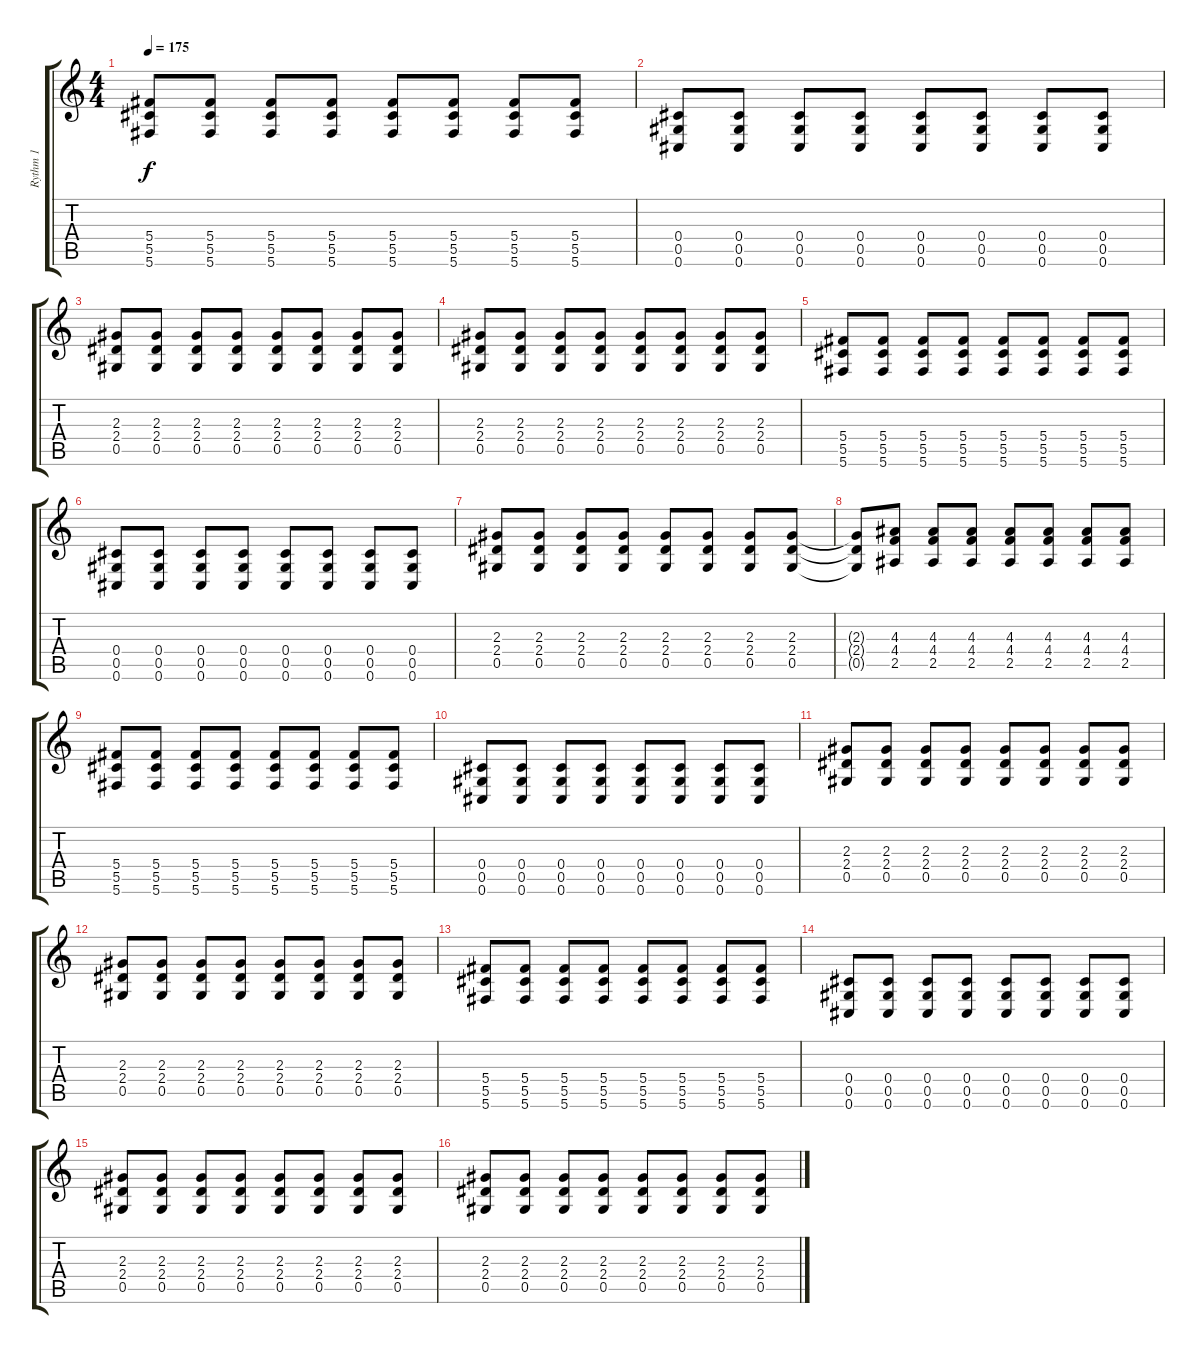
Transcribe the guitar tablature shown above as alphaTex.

\track ("Rythm 1" "Rythm 1") {instrument distortionguitar}
\staff {score tabs}
\tuning (Eb4 Bb3 Gb3 Db3 Ab2 Db2) {hide}
\ts (4 4)
\tempo 175
\clef g2
\ks c
(5.4 5.5 5.6).8{dy f} (5.4 5.5 5.6).8 (5.4 5.5 5.6).8 (5.4 5.5 5.6).8 (5.4 5.5 5.6).8 (5.4 5.5 5.6).8 (5.4 5.5 5.6).8 (5.4 5.5 5.6).8 |
(0.4 0.5 0.6).8 (0.4 0.5 0.6).8 (0.4 0.5 0.6).8 (0.4 0.5 0.6).8 (0.4 0.5 0.6).8 (0.4 0.5 0.6).8 (0.4 0.5 0.6).8 (0.4 0.5 0.6).8 |
(2.3 2.4 0.5).8 (2.3 2.4 0.5).8 (2.3 2.4 0.5).8 (2.3 2.4 0.5).8 (2.3 2.4 0.5).8 (2.3 2.4 0.5).8 (2.3 2.4 0.5).8 (2.3 2.4 0.5).8 |
(2.3 2.4 0.5).8 (2.3 2.4 0.5).8 (2.3 2.4 0.5).8 (2.3 2.4 0.5).8 (2.3 2.4 0.5).8 (2.3 2.4 0.5).8 (2.3 2.4 0.5).8 (2.3 2.4 0.5).8 |
(5.4 5.5 5.6).8 (5.4 5.5 5.6).8 (5.4 5.5 5.6).8 (5.4 5.5 5.6).8 (5.4 5.5 5.6).8 (5.4 5.5 5.6).8 (5.4 5.5 5.6).8 (5.4 5.5 5.6).8 |
(0.4 0.5 0.6).8 (0.4 0.5 0.6).8 (0.4 0.5 0.6).8 (0.4 0.5 0.6).8 (0.4 0.5 0.6).8 (0.4 0.5 0.6).8 (0.4 0.5 0.6).8 (0.4 0.5 0.6).8 |
(2.3 2.4 0.5).8 (2.3 2.4 0.5).8 (2.3 2.4 0.5).8 (2.3 2.4 0.5).8 (2.3 2.4 0.5).8 (2.3 2.4 0.5).8 (2.3 2.4 0.5).8 (2.3 2.4 0.5).8 |
(2.3{t} 2.4{t} 0.5{t}).8 (4.3 4.4 2.5).8 (4.3 4.4 2.5).8 (4.3 4.4 2.5).8 (4.3 4.4 2.5).8 (4.3 4.4 2.5).8 (4.3 4.4 2.5).8 (4.3 4.4 2.5).8 |
(5.4 5.5 5.6).8 (5.4 5.5 5.6).8 (5.4 5.5 5.6).8 (5.4 5.5 5.6).8 (5.4 5.5 5.6).8 (5.4 5.5 5.6).8 (5.4 5.5 5.6).8 (5.4 5.5 5.6).8 |
(0.4 0.5 0.6).8 (0.4 0.5 0.6).8 (0.4 0.5 0.6).8 (0.4 0.5 0.6).8 (0.4 0.5 0.6).8 (0.4 0.5 0.6).8 (0.4 0.5 0.6).8 (0.4 0.5 0.6).8 |
(2.3 2.4 0.5).8 (2.3 2.4 0.5).8 (2.3 2.4 0.5).8 (2.3 2.4 0.5).8 (2.3 2.4 0.5).8 (2.3 2.4 0.5).8 (2.3 2.4 0.5).8 (2.3 2.4 0.5).8 |
(2.3 2.4 0.5).8 (2.3 2.4 0.5).8 (2.3 2.4 0.5).8 (2.3 2.4 0.5).8 (2.3 2.4 0.5).8 (2.3 2.4 0.5).8 (2.3 2.4 0.5).8 (2.3 2.4 0.5).8 |
(5.4 5.5 5.6).8 (5.4 5.5 5.6).8 (5.4 5.5 5.6).8 (5.4 5.5 5.6).8 (5.4 5.5 5.6).8 (5.4 5.5 5.6).8 (5.4 5.5 5.6).8 (5.4 5.5 5.6).8 |
(0.4 0.5 0.6).8 (0.4 0.5 0.6).8 (0.4 0.5 0.6).8 (0.4 0.5 0.6).8 (0.4 0.5 0.6).8 (0.4 0.5 0.6).8 (0.4 0.5 0.6).8 (0.4 0.5 0.6).8 |
(2.3 2.4 0.5).8 (2.3 2.4 0.5).8 (2.3 2.4 0.5).8 (2.3 2.4 0.5).8 (2.3 2.4 0.5).8 (2.3 2.4 0.5).8 (2.3 2.4 0.5).8 (2.3 2.4 0.5).8 |
(2.3 2.4 0.5).8 (2.3 2.4 0.5).8 (2.3 2.4 0.5).8 (2.3 2.4 0.5).8 (2.3 2.4 0.5).8 (2.3 2.4 0.5).8 (2.3 2.4 0.5).8 (2.3 2.4 0.5).8
